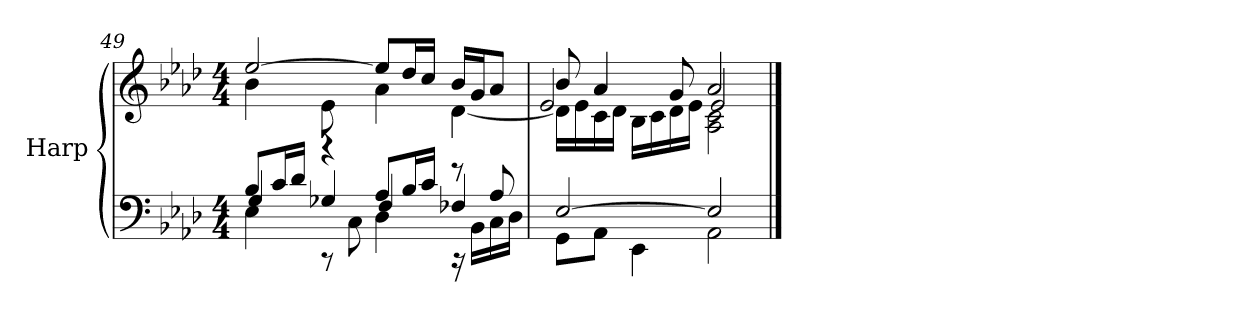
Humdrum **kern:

**kern	**kern
*part1	*part1
*staff2	*staff1
*I"Harp	*
*I'Hp	*
*clefF4	*clefG2
*k[b-e-a-d-]	*k[b-e-a-d-]
*M4/4	*M4/4
=49	=49
*^	*^
*	*^	*	*^
*	*	*^	*	*	*
4.ryy	8B-/L	4G/	4E-\	[2ee-/	4b-\	4ryy
.	16c/L	.	.	.	.	.
.	16d-/JJ	.	.	.	.	.
.	4ryy	4G-X/	8rCC	.	8e-\L	4rD
8E-/J	.	.	8C\	.	8ryy	.
2ryy	8A-/L	4F/	4D-\	8ee-/L]	4a-\	4ryy
.	16B-/L	.	.	16dd-/L	.	.
.	16c/JJ	.	.	16cc/JJ	.	.
.	8ryy	4F-X/	16rCC	16b-/LL	[4d-\	8rGG
.	.	.	16BB-\LL	16g/J	.	.
.	8A-/	.	16C\	8a-/J	.	8ryy
.	.	.	16D-\JJ	.	.	.
*	*v	*v	*v	*	*	*
!!LO:LB:g=z	!!	!!
=50	=50	=50	=50	=50
[2E-/	8GG\L	8b-/	16d-\LL]	2e-/
.	.	.	16e-\	.
.	8AA-\J	4a-/	16c\	.
.	.	.	16d-\JJ	.
.	4EE-\	.	16B-\LL	.
.	.	.	16c\	.
.	.	8g/	16d-\	.
.	.	.	16e-\JJ	.
2E-/]	2AA-\	2a-/	2A-\ 2c\	2e-/
*v	*v	*	*	*
*	*v	*v	*v
==	==
*-	*-
